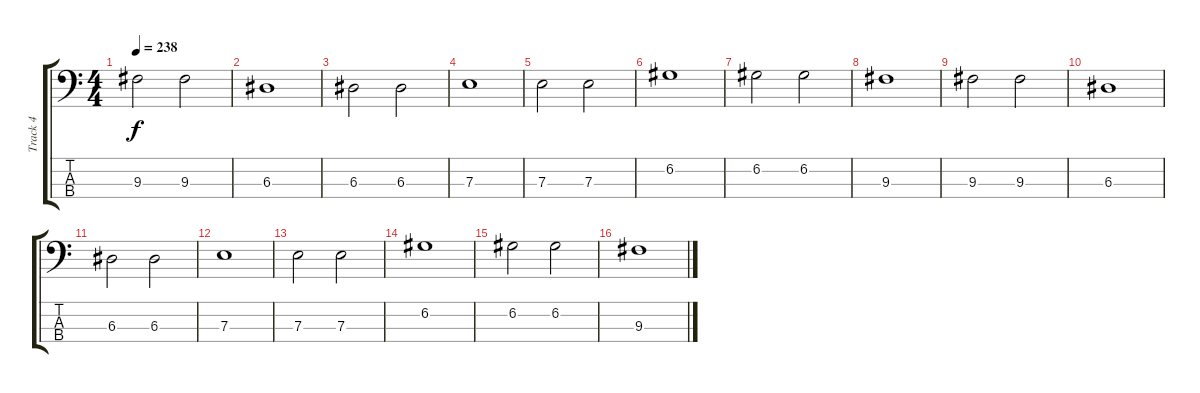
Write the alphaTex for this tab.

\track ("Track 4" "Track 4") {instrument electricbassfinger}
\staff {score tabs}
\tuning (G2 D2 A1 E1) {hide}
\ts (4 4)
\tempo 238
\clef f4
\ks c
9.3.2{dy f} 9.3.2 |
6.3.1 |
6.3.2 6.3.2 |
7.3.1 |
7.3.2 7.3.2 |
6.2.1 |
6.2.2 6.2.2 |
9.3.1 |
9.3.2 9.3.2 |
6.3.1 |
6.3.2 6.3.2 |
7.3.1 |
7.3.2 7.3.2 |
6.2.1 |
6.2.2 6.2.2 |
9.3.1
